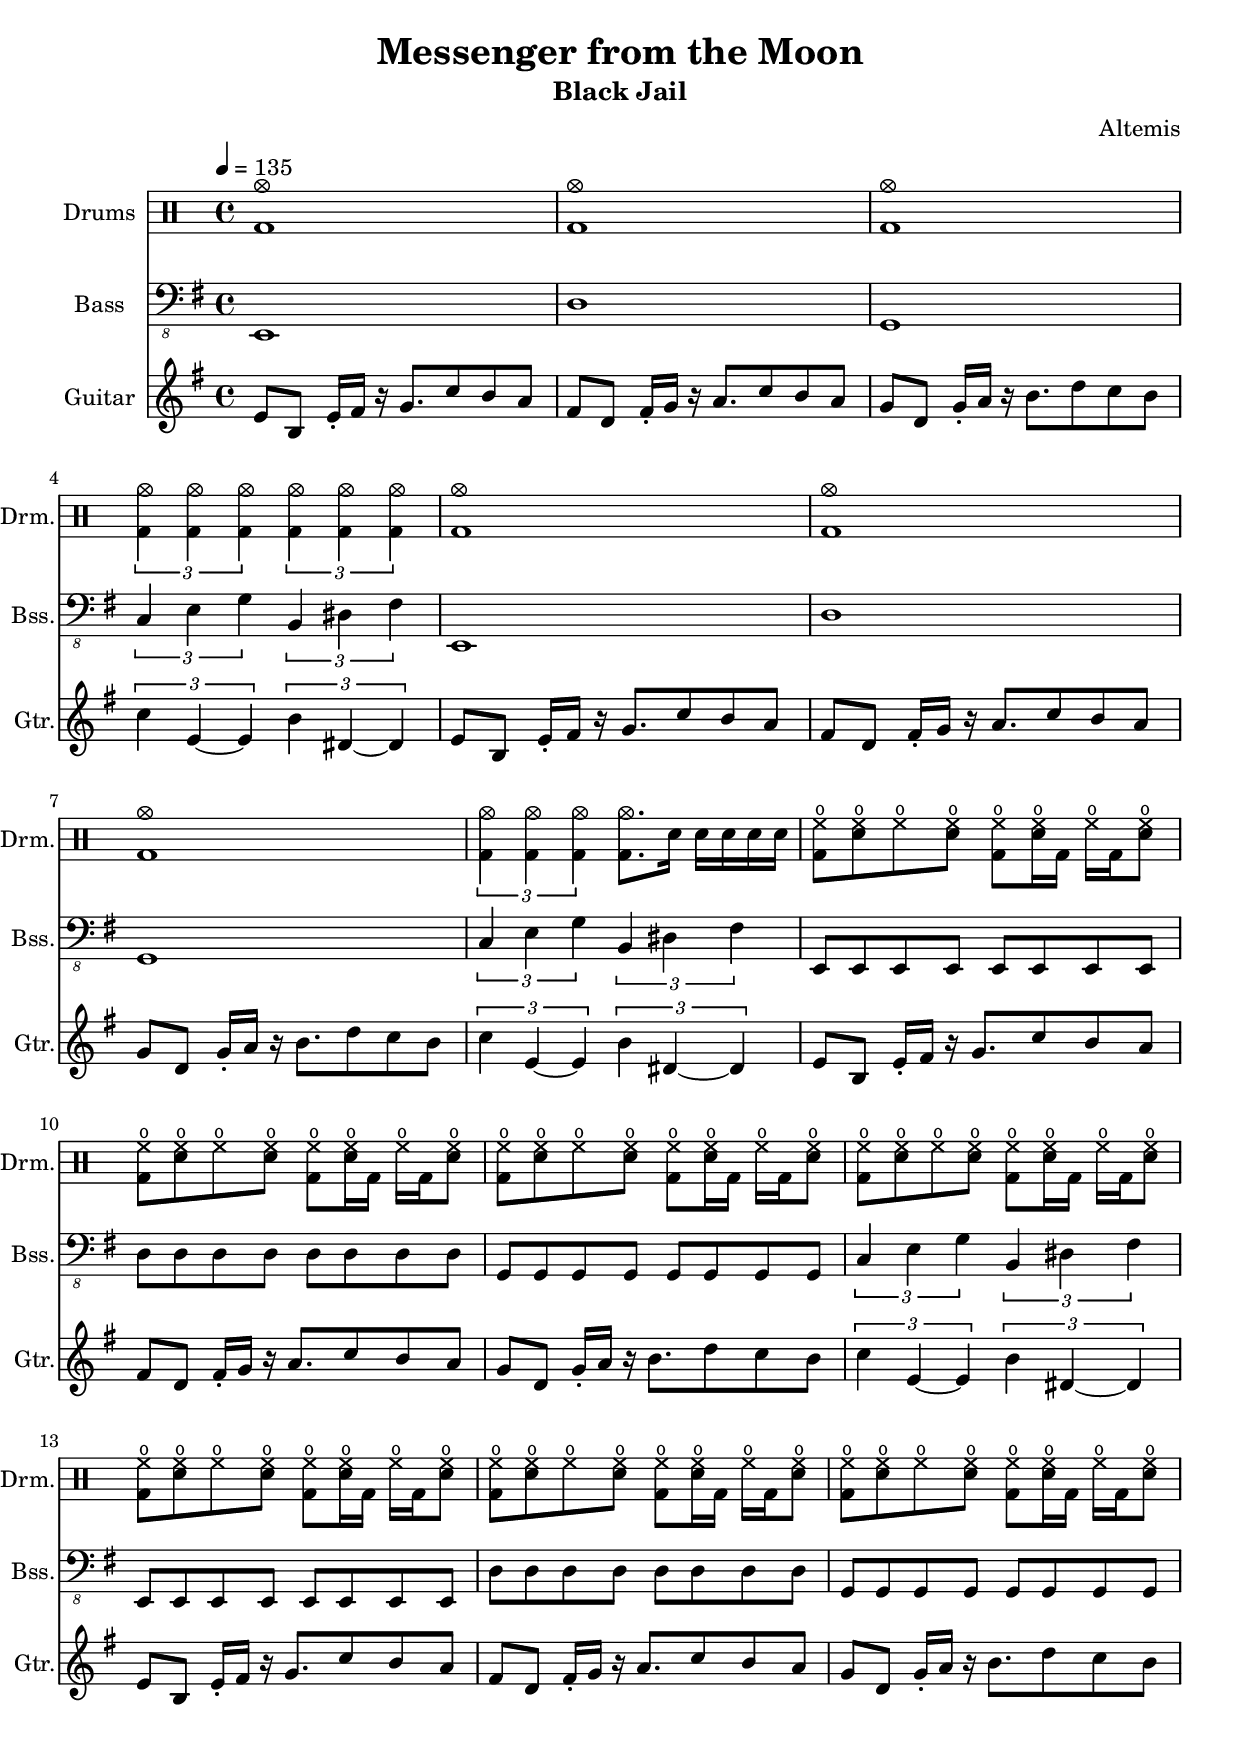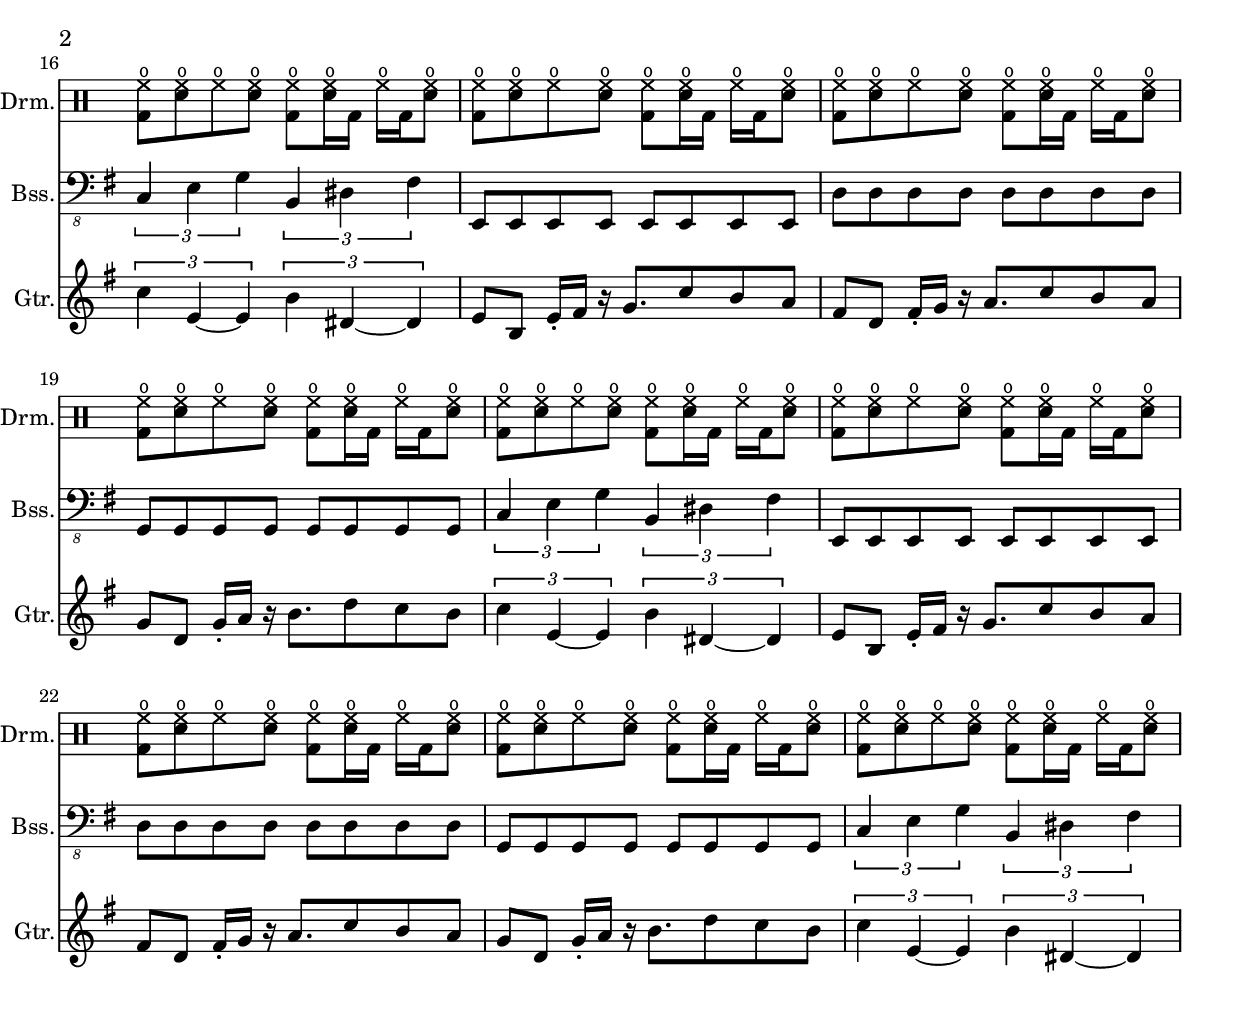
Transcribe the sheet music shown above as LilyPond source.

\version "2.21.1"
\language "english"

\bookpart {
  \header {
    title = "Messenger from the Moon"
    subtitle = "Black Jail"
    composer = "Altemis"
  }
  \score {
    <<
      \new DrumStaff \with {
  instrumentName = "Drums"
  shortInstrumentName = "Drm."
} \drummode {
  \tempo 4 = 135

  \repeat unfold 3 { <bd cymc>1 }
  \repeat unfold 2 { \tuplet 3/2 { <bd cymc>4 4 4} }
  \repeat unfold 3 { <bd cymc>1 }
  \tuplet 3/2 { <bd cymc>4 4 4} <bd cymc>8. sn16 16 16 16 16

  \repeat unfold 16 {
    <bd hho>8 <sn hho> hho <sn hho> <bd hho> <sn hho>16 bd hho bd <sn hho>8
  }
}

      \new Staff \with {
  instrumentName = "Bass"
  shortInstrumentName = "Bss."
  midiInstrument = #"electric bass (finger)"
} \relative e,, {
  \clef "bass_8"
  \key e \minor

  \repeat unfold 2 {
    e1 d' g,
    \tuplet 3/2 {c4 e g}
    \tuplet 3/2 {b, ds fs}
  }

  \repeat unfold 2 {
  \repeat unfold 2 {
    e,8 8 8 8 8 8 8 8 d'8 8 8 8 8 8 8 8 g,8 8 8 8 8 8 8 8
    \tuplet 3/2 {c4 e g}
    \tuplet 3/2 {b, ds fs}
  }
  }

}

      \new Staff \with {
  instrumentName = "Guitar"
  shortInstrumentName = "Gtr."
  midiInstrument = #"overdriven guitar"
} \relative e' {
  \key e \minor

  \repeat unfold 2 {
  e8  b e16\staccato  fs r16 g8. c8 b a
  fs8 d fs16\staccato g  r16 a8. c8 b a
  g8  d g16\staccato  a  r16 b8. d8 c b
  \tuplet 3/2 { c4  e,~  e}
  \tuplet 3/2 { b'4 ds,~ ds}
  }

  \repeat unfold 2 {
  \repeat unfold 2 {
  e8  b e16\staccato  fs r16 g8. c8 b a
  fs8 d fs16\staccato g  r16 a8. c8 b a
  g8  d g16\staccato  a  r16 b8. d8 c b
  \tuplet 3/2 { c4  e,~  e}
  \tuplet 3/2 { b'4 ds,~ ds}
  }
  }
}

    >>
    \layout { }
    \midi { }
  }
}
\bookpart {
  \header {
    subtitle = "Night Messenger"
  }
}
